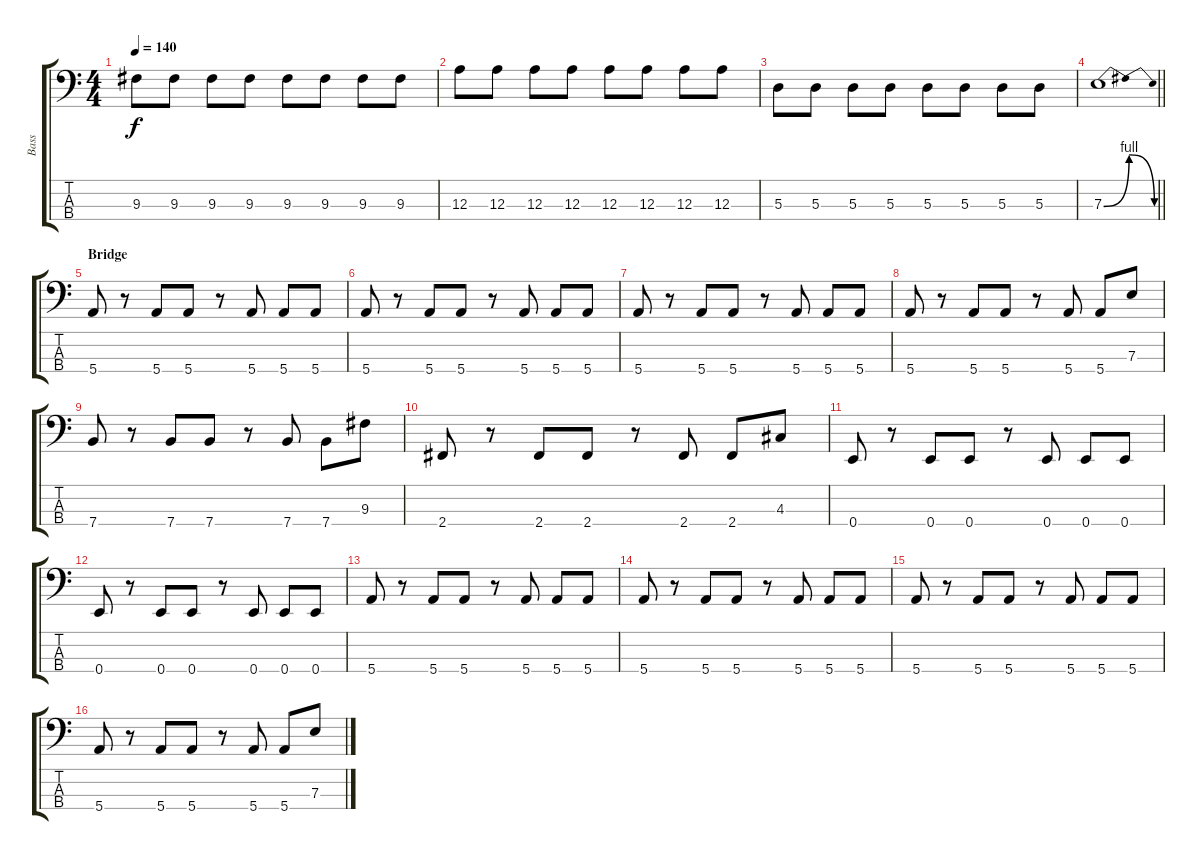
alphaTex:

\track ("Bass" "Bass") {instrument electricbassfinger}
\staff {score tabs}
\tuning (G2 D2 A1 E1) {hide}
\ts (4 4)
\tempo 140
\clef f4
\ks c
9.3.8{dy f} 9.3.8 9.3.8 9.3.8 9.3.8 9.3.8 9.3.8 9.3.8 |
12.3.8 12.3.8 12.3.8 12.3.8 12.3.8 12.3.8 12.3.8 12.3.8 |
5.3.8 5.3.8 5.3.8 5.3.8 5.3.8 5.3.8 5.3.8 5.3.8 |
\barLineRight lightlight
7.3{be (bendrelease 0 0 30 4 30 4 60 0)}.1 |
\section ("" "Bridge")
5.4.8 r.8 5.4.8 5.4.8 r.8 5.4.8 5.4.8 5.4.8 |
5.4.8 r.8 5.4.8 5.4.8 r.8 5.4.8 5.4.8 5.4.8 |
5.4.8 r.8 5.4.8 5.4.8 r.8 5.4.8 5.4.8 5.4.8 |
5.4.8 r.8 5.4.8 5.4.8 r.8 5.4.8 5.4.8 7.3.8 |
7.4.8 r.8 7.4.8 7.4.8 r.8 7.4.8 7.4.8 9.3.8 |
2.4.8 r.8 2.4.8 2.4.8 r.8 2.4.8 2.4.8 4.3.8 |
0.4.8 r.8 0.4.8 0.4.8 r.8 0.4.8 0.4.8 0.4.8 |
0.4.8 r.8 0.4.8 0.4.8 r.8 0.4.8 0.4.8 0.4.8 |
5.4.8 r.8 5.4.8 5.4.8 r.8 5.4.8 5.4.8 5.4.8 |
5.4.8 r.8 5.4.8 5.4.8 r.8 5.4.8 5.4.8 5.4.8 |
5.4.8 r.8 5.4.8 5.4.8 r.8 5.4.8 5.4.8 5.4.8 |
5.4.8 r.8 5.4.8 5.4.8 r.8 5.4.8 5.4.8 7.3.8
